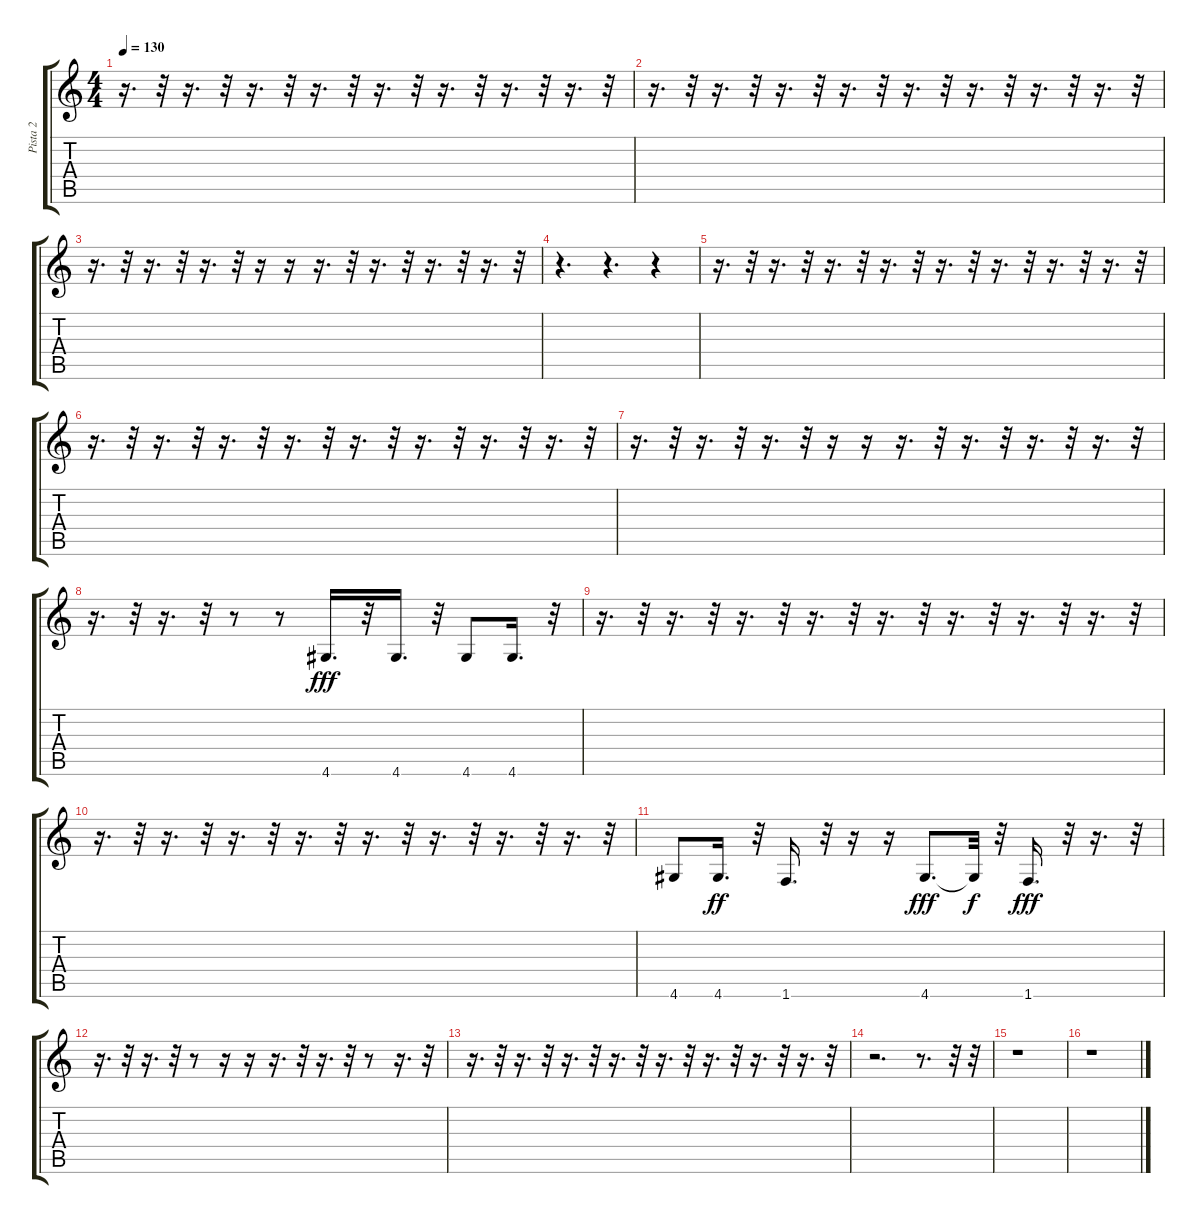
\track ("Pista 2" "Pista 2") {instrument fretlessbass}
\staff {score tabs}
\tuning (E4 B3 G3 D3 A2 E2) {hide}
\ts (4 4)
\tempo 130
\clef g2
\ks c
r.16{d dy fff} r.32 r.16{d} r.32 r.16{d} r.32 r.16{d} r.32 r.16{d} r.32 r.16{d} r.32 r.16{d} r.32 r.16{d} r.32 |
r.16{d} r.32 r.16{d} r.32 r.16{d} r.32 r.16{d} r.32 r.16{d} r.32 r.16{d} r.32 r.16{d} r.32 r.16{d} r.32 |
r.16{d} r.32 r.16{d} r.32 r.16{d} r.32 r.16 r.16 r.16{d} r.32 r.16{d} r.32 r.16{d} r.32 r.16{d} r.32 |
r.4{d} r.4{d} r.4 |
r.16{d} r.32 r.16{d} r.32 r.16{d} r.32 r.16{d} r.32 r.16{d} r.32 r.16{d} r.32 r.16{d} r.32 r.16{d} r.32 |
r.16{d} r.32 r.16{d} r.32 r.16{d} r.32 r.16{d} r.32 r.16{d} r.32 r.16{d} r.32 r.16{d} r.32 r.16{d} r.32 |
r.16{d} r.32 r.16{d} r.32 r.16{d} r.32 r.16 r.16 r.16{d} r.32 r.16{d} r.32 r.16{d} r.32 r.16{d} r.32 |
r.16{d} r.32 r.16{d} r.32 r.8 r.8 4.6.16{d} r.32 4.6.16{d} r.32 4.6.8 4.6.16{d} r.32 |
r.16{d} r.32 r.16{d} r.32 r.16{d} r.32 r.16{d} r.32 r.16{d} r.32 r.16{d} r.32 r.16{d} r.32 r.16{d} r.32 |
r.16{d} r.32 r.16{d} r.32 r.16{d} r.32 r.16{d} r.32 r.16{d} r.32 r.16{d} r.32 r.16{d} r.32 r.16{d} r.32 |
4.6.8 4.6.16{d dy ff} r.32 1.6.16{d} r.32 r.16 r.16 4.6.8{d dy fff} 4.6{t}.32{dy f} r.32 1.6.16{d dy fff} r.32 r.16{d} r.32 |
r.16{d} r.32 r.16{d} r.32 r.8 r.16 r.16 r.16{d} r.32 r.16{d} r.32 r.8 r.16{d} r.32 |
r.16{d} r.32 r.16{d} r.32 r.16{d} r.32 r.16{d} r.32 r.16{d} r.32 r.16{d} r.32 r.16{d} r.32 r.16{d} r.32 |
r.2{d} r.8{d} r.32 r.32 |
r.1 |
r.1
